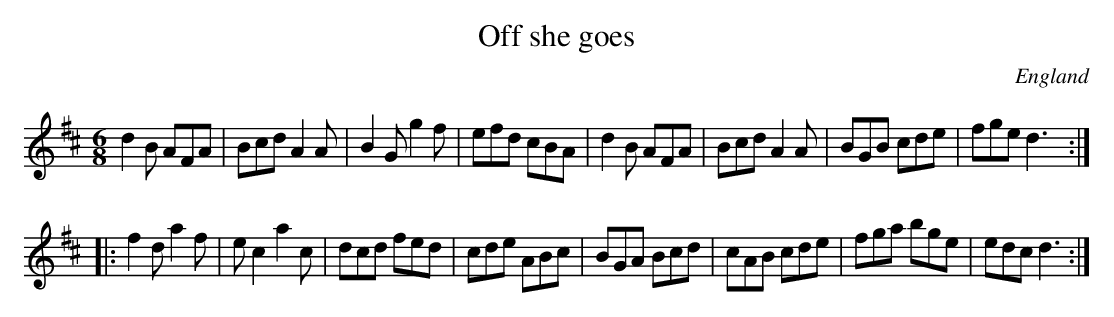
X:1
T:Off she goes
O:England
M:6/8
K:D
d2B AFA | Bcd A2A | B2G g2f | efd cBA | \
d2B AFA | Bcd A2A | BGB cde | fge d3 :|*
|:f2d a2f | ec2 a2c | dcd fed | cde ABc | \
BGA Bcd | cAB cde | fga bge | edc d3 :|**
